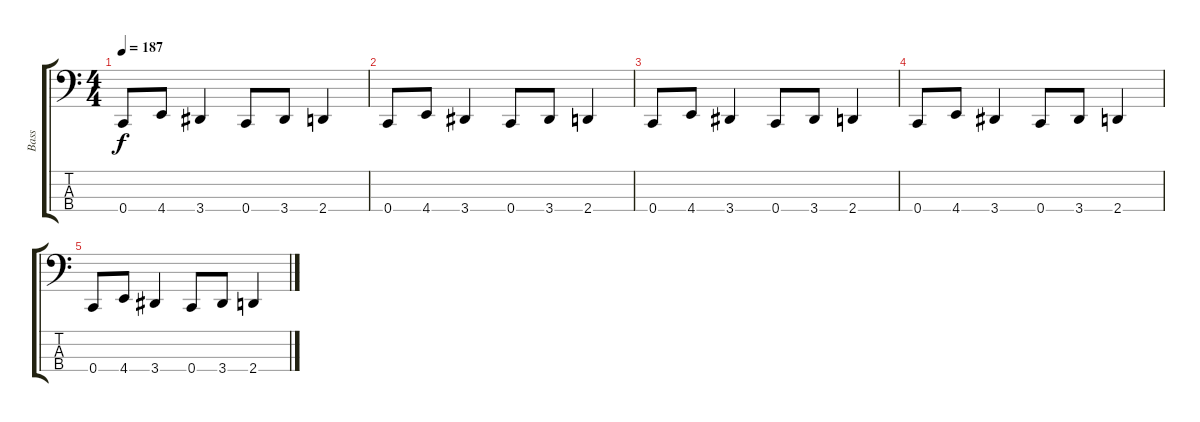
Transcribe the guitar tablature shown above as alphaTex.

\track ("Bass" "Bass") {instrument electricbasspick}
\staff {score tabs}
\tuning (F2 C2 G1 C1) {hide}
\ts (4 4)
\tempo 187
\clef f4
\ks c
0.4.8{dy f} 4.4.8 3.4.4 0.4.8 3.4.8 2.4.4 |
0.4.8 4.4.8 3.4.4 0.4.8 3.4.8 2.4.4 |
0.4.8 4.4.8 3.4.4 0.4.8 3.4.8 2.4.4 |
0.4.8 4.4.8 3.4.4 0.4.8 3.4.8 2.4.4 |
0.4.8 4.4.8 3.4.4 0.4.8 3.4.8 2.4.4
